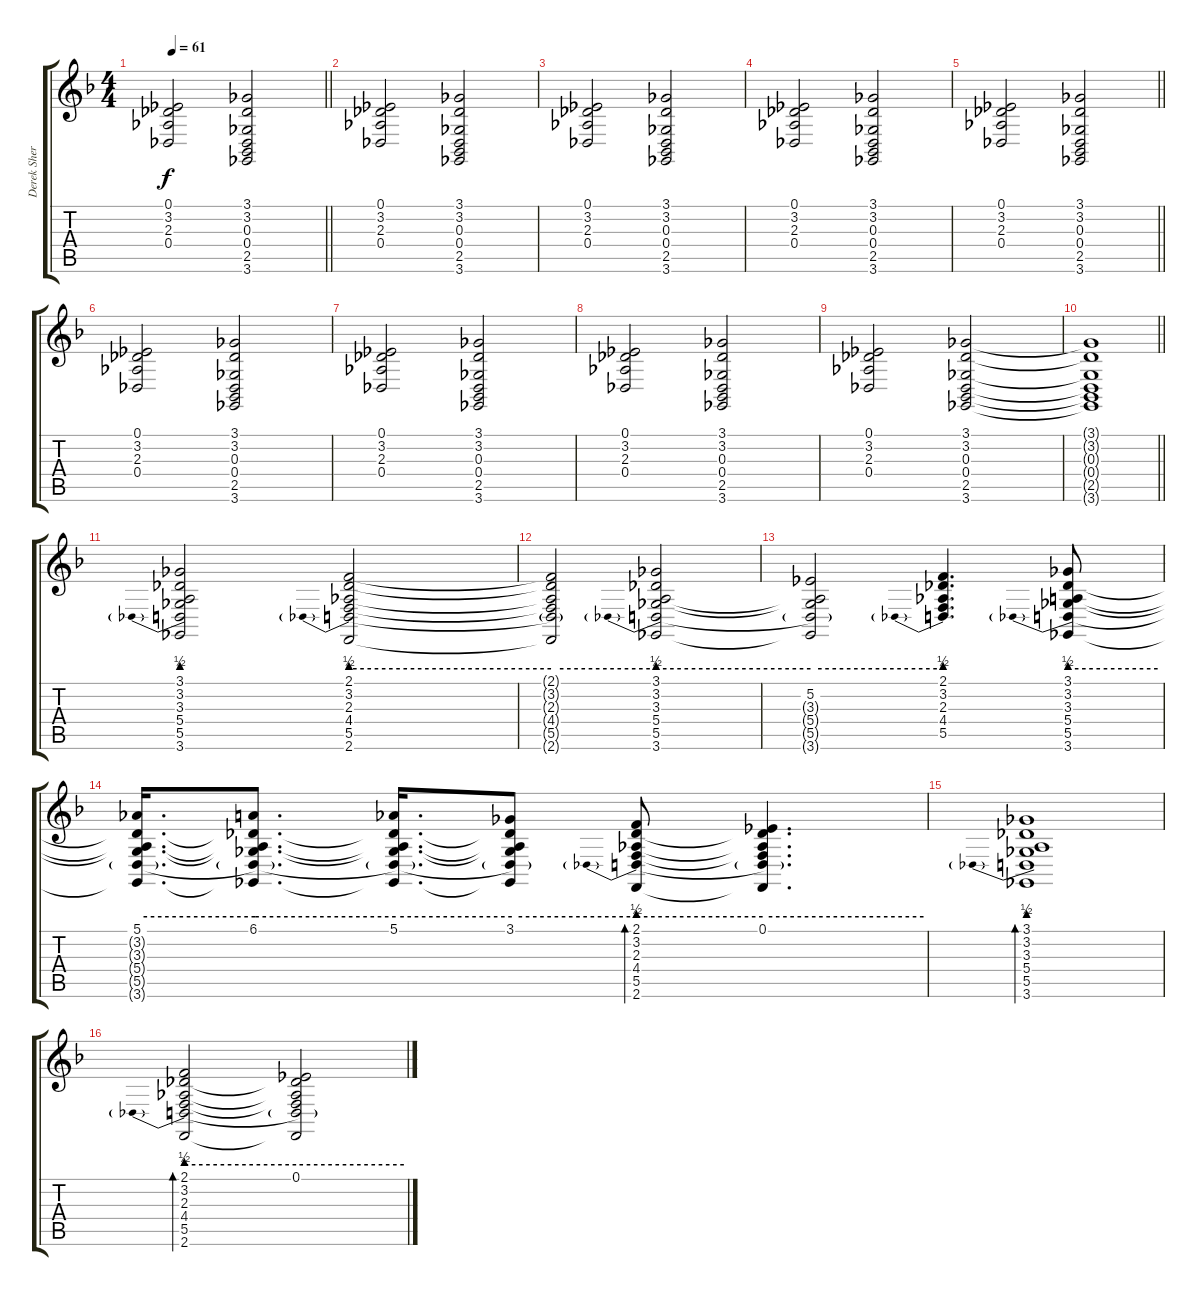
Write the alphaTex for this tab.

\track ("Derek Sherinian" "Derek Sher") {instrument stringensemble1}
\staff {score tabs}
\tuning (Eb4 Bb3 Gb3 Db3 Ab2 Eb2) {hide}
\ts (4 4)
\tempo 61
\clef g2
\barLineRight lightlight
\ks f
(0.1 3.2 2.3 0.4).2{dy f} (3.1 3.2 0.3 0.4 2.5 3.6).2 |
(0.1 3.2 2.3 0.4).2 (3.1 3.2 0.3 0.4 2.5 3.6).2 |
(0.1 3.2 2.3 0.4).2 (3.1 3.2 0.3 0.4 2.5 3.6).2 |
(0.1 3.2 2.3 0.4).2 (3.1 3.2 0.3 0.4 2.5 3.6).2 |
\barLineRight lightlight
(0.1 3.2 2.3 0.4).2 (3.1 3.2 0.3 0.4 2.5 3.6).2 |
(0.1 3.2 2.3 0.4).2 (3.1 3.2 0.3 0.4 2.5 3.6).2 |
(0.1 3.2 2.3 0.4).2 (3.1 3.2 0.3 0.4 2.5 3.6).2 |
(0.1 3.2 2.3 0.4).2 (3.1 3.2 0.3 0.4 2.5 3.6).2 |
(0.1 3.2 2.3 0.4).2 (3.1 3.2 0.3 0.4 2.5 3.6).2 |
\barLineRight lightlight
(3.1{t} 3.2{t} 0.3{t} 0.4{t} 2.5{t} 3.6{t}).1 |
(3.1 3.2 3.3 5.4 5.5{be (prebend 0 2 60 2)} 3.6).2 (2.1 3.2 2.3 4.4 5.5{be (prebend 0 2 60 2)} 2.6).2 |
(2.1{t} 3.2{t} 2.3{t} 4.4{t} 5.5{be (hold 0 2 60 2) t} 2.6{t}).2 (3.1 3.2 3.3 5.4 5.5{be (prebend 0 2 60 2)} 3.6).2 |
(5.2 3.3{t} 5.4{t} 5.5{be (hold 0 2 60 2) t} 3.6{t}).2 (2.1 3.2 2.3 4.4 5.5{be (prebend 0 2 60 2)}).4{d} (3.1 3.2 3.3 5.4 5.5{be (prebend 0 2 60 2)} 3.6).8 |
(5.1 3.2{t} 3.3{t} 5.4{t} 5.5{be (hold 0 2 60 2) t} 3.6{t}).16{d} (6.1 3.2{t} 3.3{t} 5.4{t} 5.5{be (hold 0 2 60 2) t} 3.6{t}).8{d} (5.1 3.2{t} 3.3{t} 5.4{t} 5.5{be (hold 0 2 60 2) t} 3.6{t}).16{d} (3.1 3.2{t} 3.3{t} 5.4{t} 5.5{be (hold 0 2 60 2) t} 3.6{t}).8 (2.1 3.2 2.3 4.4 5.5{be (prebend 0 2 60 2)} 2.6).8{bd 30} (0.1 3.2{t} 2.3{t} 4.4{t} 5.5{be (hold 0 2 60 2) t} 2.6{t}).4{d} |
(3.1 3.2 3.3 5.4 5.5{be (prebend 0 2 60 2)} 3.6).1{bd 30} |
(2.1 3.2 2.3 4.4 5.5{be (prebend 0 2 60 2)} 2.6).2{bd 30} (0.1 3.2{t} 2.3{t} 4.4{t} 5.5{be (hold 0 2 60 2) t} 2.6{t}).2
